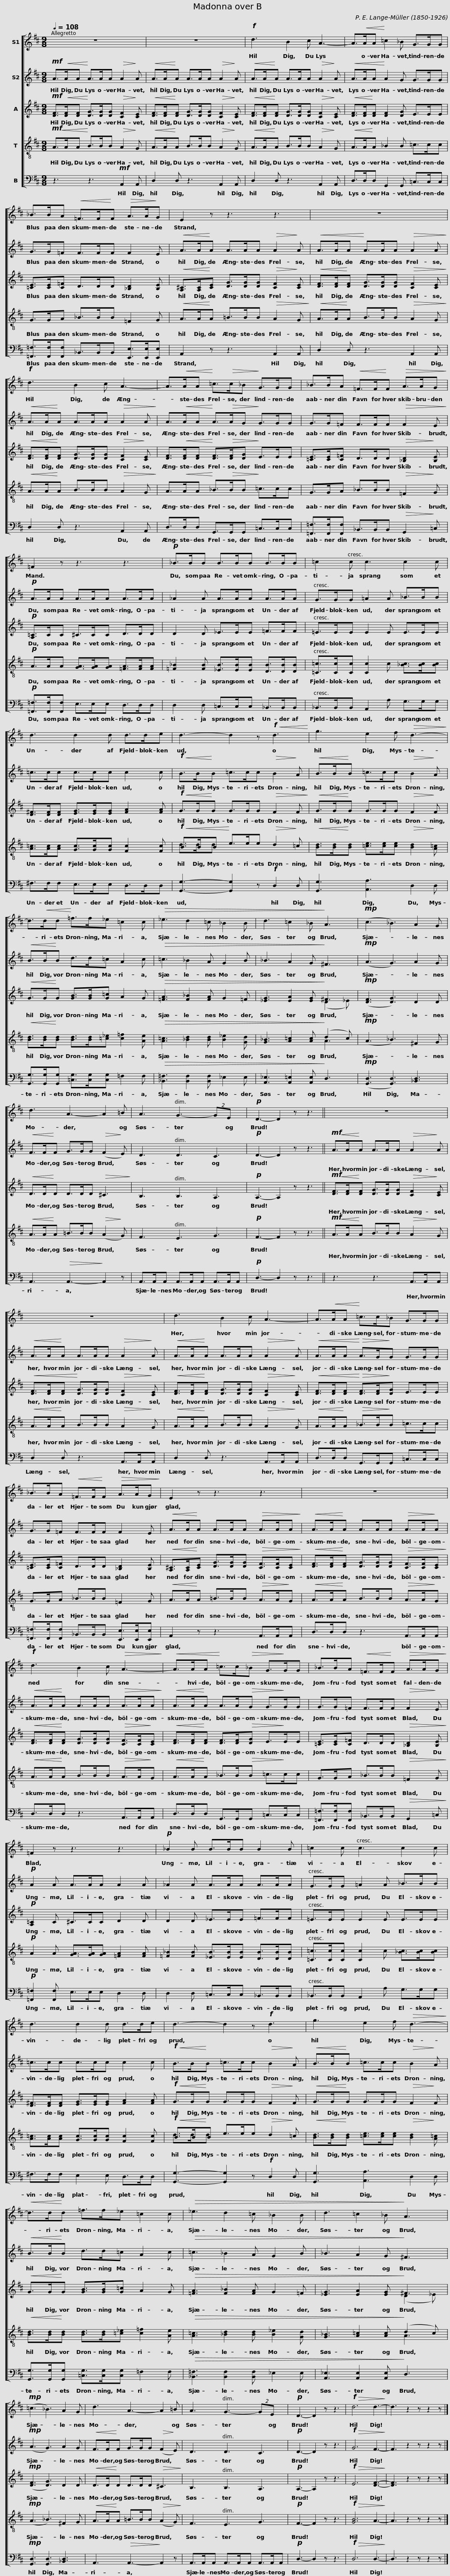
X:1
%%score [ 1 2 ( 3 4 ) ( 5 6 ) 7 ]
L:1/8
Q:1/4=108
M:9/8
I:linebreak $
K:D
V:1 treble
V:2 treble
V:3 treble
V:4 treble
V:5 treble-8
V:6 treble-8
V:7 bass
V:1
 z9 | z9 |!f! d3 B2 c A3- |$ A>!<(!AA!<)! =c2 _B G>GG | _B>BA!<(! =F>F!<)!F!>(! A>A!>)!G | %5
 E2 z z3 z3 |$ z9 |!f! d3 B2 c A3- | A>!<(!AA!<)! =c>!>(!c_B!>)! G>GG |$ _B>BA!<(! =F>F!<)!F!>(! A>AG!>)! | %10
 =F2 z z3 z3 |$!p! _B>BB B>BB B>BB |$ =c2 c c3 c2 c | d3 d2 d d>de | d3- d2 z!f!!<(! d3!<)! |$ %15
 g3 e2 f!>(! d3-!>)! | d>!<(!dd!<)! =f>f_e =c2 c |!>(! _e3 d2 =c _B2 B |$ d3 =c2 _B!>)! A3 |!mp! (c3 _B3) A2 G | %20
 d3 A3- A2 !courtesy!=B |$ A3 G3- (2:3:2GE |!p! D3- D2 z z3 || z9 |$ z9 | %25
 d3 B2 c A3- |$ A>!<(!AA!<)! =c>c_B G>GG |$ _B>BA!<(! =F>F!<)!F!>(! A>AG!>)! | E2 z z3 z3 | z9 |$ %30
!f! d3 B2 c!>(! A3-!>)! |!<(! A>AA!<)! =c>c!>(!_B G>!>)!GG | _B>BA!<(! =F>F!<)!F!>(! A>AG!>)! |$ =F2 z z3 z3 |!p! _B2 B B>BB B2 B | %35
 =c2 c c3 c2 c |$ d3 d2 d d>de | d3- d2 z!f! d3 | g3 e2 f!>(! d3-!>)! |$!<(! d>d!<)!d =f>f_e =c2 c | %40
!>(! _e3 d2 =c _B2 B | d3 =c2 _B!>)! A3 |!mp! (=c3 _B3) A2 G |$ d3 A3- A2 !courtesy!=B | A3 G3- (2:3:2GE | %45
!p! D3- D2 z z3 |!f!!>(! d6 d3-!>)! | d3 z2 z z2 z |] %48
V:2
!mf! A>!<(!AA!<)! A>AA!>(! A2!>)! A |!<(! A>A!<)!A A>AA!>(! A2!>)! A |!<(! A>A!<)!A A>AA!>(! A2!>)! A |$!<(! A>AA!<)! A2 G G>GG | G>G=F F>FF F2 E | %5
!<(! A>A!<)!A A>AA!>(! A2!>)! A |$!<(! A>AA!<)! A>AA!>(! A2 A!>)! |!<(! A>A!<)!A A>AA!>(! A2 A!>)! | A>!<(!AA!<)! A>!>(!AG!>)! G>GG |$ G>G=F F>FF!>(! F2 E!>)! | %10
!p! A>AA A>AA A>AA |$ _A2 A A>AA A>AA |$ G>GG !courtesy!=A2 A _B>BB | =c>cc c>cc c2 c |!f!!<(! B>B!<)!B =c>cc!>(! B2!>)! A |$ %15
!<(! B>B!<)!B =c>cc!>(! B2!>)! A |!<(! B>B!<)!B d>d=c A2 c |!>(! =c3 _B2 A G2 B |$ _B3 A2 G!>)! !courtesy!^F3 |!mp! (A3 G3) A2 G | %20
!<(! F>F!<)!F G>GG!>(! (F2!>)! E) |$ D3 D3 C3 |!p! D3- D2 z z3 ||!mf!!<(! A>A!<)!A A>AA!>(! A2!>)! A |$!<(! A>A!<)!A A>AA!>(! A2!>)! A | %25
!<(! A>A!<)!A A>AA!>(! A2!>)! A |$!<(! A>AA!<)!!>(! A>G!>)!G G>GG |$ G>G=F F>FF F2 E |!<(! A>A!<)!A A>AA!>(! A>AA!>)! |!<(! A>A!<)!A A>AA!>(! A>A!>)!A |$ %30
!<(! A>A!<)!A A>AA!>(! A>AA!>)! |!<(! A>A!<)!A A>A!>(!G G>!>)!GG | G>G=F F>FF!>(! F2!>)! E |$!p! A2 A A>AA A2 A | _A2 A A>AA A>AA | %35
 G>GG !courtesy!=A2 A _B>BB |$ =c>cc c>cc c2 c |!f!!<(! B>B!<)!B =c>cc!>(! B2!>)! A |!<(! B>B!<)!B =c>cc!>(! B2!>)! A |$!<(! B>B!<)!B d>d=c A2 c | %40
!>(! =c3 _B2 A G2 B | _B3 A2 G!>)! !courtesy!^F3 |!mp! (A3 G3) A2 G |$!<(! F>F!<)!F G>GG!>(! (F2!>)! E) | D3 D3 C3 | %45
!p! D3- D2 z z3 |!f!!>(! G6 F3-!>)! | F3 z2 z z2 z |] %48
V:3
!mf! [DF]>!<(![DF][DF]!<)! [DG]>[DG][DG]!>(! [CF]2!>)! [CE] |!<(! [DF]>[DF]!<)![DF] [DG]>[DG][DG]!>(! [CF]2!>)! [CE] |!<(! [DF]>[DF]!<)![DF] [DG]>[DG][DG]!>(! [CF]2!>)! [CE] |$!<(! [DF]>[DF]!<)![DF] [DF]2 [DG] E>EE | [=CE]>[CE][C=F] D>DD [_B,D]2 [B,E] | %5
!<(! [A,!courtesy!^C]>[A,C]!<)![CE] [DG]>[DG][DG]!>(! [CF]2!>)! [CE] |$!<(! [DF]>[DF]!<)![DF] [DG]>[DG][DG]!>(! [CF]2 [CE]!>)! |!<(! [DF]>[DF]!<)![DF] [DG]>[DG][DG]!>(! [CF]2!>)! [CE] | [DF]>!<(![DF][DF]!<)! [DF]>!>(![DF][DG]!>)! E>EE |$ [=CE]>[CE][C=F] D>DD!>(! [_B,D]2!>)! [B,E] | %10
!p! [A,=C]>CC ^C>CC D>DD |$ D2 D _E>EE =F>FF |$ !courtesy!=E>EE E2 E E>EE | [D!courtesy!^F]>[DF][DF] [EG]>[EG][EG] [FA]2 [FA] |!f!!<(! G>G!<)!G G>GG!>(! F2 F!>)! |$ %15
!<(! G>G!<)!G G>GG!>(! F2!>)! F |!<(! G>G!<)!G [GB]>[GB][G=c] A2 G |!>(! [=FA]3 [F_B]2 [FA] G2 !courtesy!=F |$ [_EG]3 [EA]2 [EG]!>)! !courtesy!^F3 |!mp! ([DF]3 [DG]3) D2 D | %20
!<(! D>D!<)!D D>DD!>(! !courtesy!^C3!>)! |$ B,3 B,3 A,3 |!p! A,3- A,2 z z3 ||!mf!!<(! [DF]>[DF]!<)![DF] [DG]>[DG][DG]!>(! [CF]2!>)! [CE] |$!<(! [DF]>[DF][DF]!<)! [DG]>[DG][DG]!>(! [CF]2!>)! [CE] | %25
!<(! [DF]>[DF]!<)![DF] [DG]>[DG][DG]!>(! [CF]2!>)! [CE] |$!<(! [DF]>[DF][DF]!<)!!>(! [DF]>[DF]!>)![DG] E>EE |$ [=CE]>[CE][C=F] D>DD [_B,D]2 [B,E] |!<(! [A,!courtesy!^C]>[A,C]!<)![CE] [DG]>[DG][DG]!>(! [CF]>[CF][CE]!>)! |!<(! [DF]>[DF]!<)![DF] [DG]>[DG][DG]!>(! [CF]>[CF][CE]!>)! |$ %30
!<(! [DF]>[DF]!<)![DF] [DG]>[DG][DG]!>(! [CF]>[CF]!>)![CE] |!<(! [DF]>[DF]!<)![DF] [DF]>[DF]!>(![DG] E>!>)!EE | [=CE]>[CE][C=F] D>DD!>(! [_B,D]2 [B,E]!>)! |$!p! [A,=C]2 C ^C>CC D2 D | D2 D _E>EE =F>FF | %35
 !courtesy!=E>EE E2 E E>EE |$ [D!courtesy!^F]>[DF][DF] [EG]>[EG][EG] [FA]2 [FA] |!f!!<(! G>G!<)!G G>GG!>(! F2!>)! F |!<(! G>G!<)!G G>GG!>(! F2!>)! F |$!<(! G>G!<)!G [GB]>[GB][G=c] A2 G | %40
!>(! [=FA]3 [F_B]2 [FA] G2 !courtesy!=F | [_EG]3 [EA]2 [EG]!>)! !courtesy!^F3 |!mp! ([DF]3 [DG]3) D2 D |$!<(! D>D!<)!D D>DD!>(! !courtesy!^C3!>)! | B,3 B,3 A,3 | %45
!p! A,3- A,2 z z3 |!f!!>(! E6 [DF]3-!>)! | [DF]3 z2 z z2 z |] %48
V:4
 x9 | x9 | x9 |$ x9 | x9 | %5
 x9 |$ x9 | x9 | x9 |$ x9 | %10
 x9 |$ x9 |$ x9 | x9 | x9 |$ %15
 x9 | x9 | x9 |$ x6 (D2 _E) | x9 | %20
 x9 |$ x9 | x9 || x9 |$ x9 | %25
 x9 |$ x9 |$ x9 | x9 | x9 |$ %30
 x9 | x9 | x9 |$ x9 | x9 | %35
 x9 |$ x9 | x9 | x9 |$ x9 | %40
 x9 | x6 (D2 _E) | x9 |$ x9 | x9 | %45
 x9 | x9 | x9 |] %48
V:5
!mf!!<(! A>AA!<)! B>BB!>(! A2!>)! G |!<(! A>A!<)!A B>BB!>(! A2!>)! G |!<(! A>A!<)!A B>BB!>(! A2!>)! G |$!<(! A>A!<)!A _B2 B =c>cc | G>GA _B>BB =F2 G | %5
!<(! A>A!<)!A !courtesy!=B>BB!>(! A2 G!>)! |$!<(! A>A!<)!A B>BB!>(! A2 G!>)! |!<(! A>A!<)!A B>BB!>(! A2 G!>)! | A>!<(!AA!<)! _B>!>(!BB!>)! =c>cc |$ G>GA _B>BB!>(! =F2!>)! G | %10
!p! A>AA [GA]>[GA][GA] [=FA]>[FA][FA] |$ [=F_B]2 [FB] [_EB]>[EB][EB] [DB]>[DB][DB] |$ [=C=c]>[Cc][Cc] [Cc]2 c [_Bc]>[Bc][Bc] | [A=c]>[Ac][Ac] [Gc]>[Gc][Gc] [Fc]2 [Fc] |!f!!<(! B>BB!<)! e>ee!>(! d2!>)! =c |$ %15
!<(! [Bd]>[Bd]!<)![Bd] [=ce]>[ce][ce]!>(! [Bd]2!>)! [A!courtesy!=c] |!<(! [Bd]>[Bd]!<)![Bd] [Bd]>[Bd][=c_e] [c=f]2 [Ae] |!>(! [A=c]3 [_Bd]2 [Bd] [B_e]2 [Gd] |$ [G_B]3 [A=c]2 [Ac]!>)! (d2 c) |!mp! (A3 _B3) !courtesy!^F2 G | %20
!<(! A>A!<)!A !courtesy!=B>BB!>(! (A2!>)! G) |$ F3 E3 G3 |!p! F3- F2 z z3 ||!mf!!<(! A>A!<)!A B>BB!>(! A2!>)! G |$!<(! A>A!<)!A B>BB!>(! A2!>)! G | %25
!<(! A>A!<)!A B>BB!>(! A2!>)! G |$!<(! A>A!<)!A!>(! _B>B!>)!B =c>cc |$ G>GA _B>BB =F2 G |!<(! A>A!<)!A !courtesy!=B>BB!>(! A>A!>)!G |!<(! A>A!<)!A B>BB!>(! A>A!>)!G |$ %30
!<(! A>A!<)!A B>BB!>(! A>A!>)!G |!<(! A>A!<)!A _B>B!>(!B =c>!>)!cc | G>GA _B>BB!>(! =F2 G!>)! |$!p! A2 A [GA]>[GA][GA] [=FA]2 [FA] | [=F_B]2 [FB] [_EB]>[EB][EB] [DB]>[DB][DB] | %35
 [=C=c]>[Cc][Cc] [Cc]2 c [_Bc]>[Bc][Bc] |$ [A=c]>[Ac][Ac] [Gc]>[Gc][Gc] [Fc]2 [Fc] |!f!!<(! B>B!<)!B e>ee!>(! d2!>)! =c |!<(! [Bd]>[Bd]!<)![Bd] [=ce]>[ce][ce]!>(! [Bd]2!>)! [A!courtesy!=c] |$!<(! [Bd]>[Bd]!<)![Bd] [Bd]>[Bd][=c_e] [c=f]2 [Ae] | %40
!>(! [A=c]3 [_Bd]2 [Bd] [B_e]2 [Gd] | [G_B]3 [A=c]2 [Ac]!>)! (d2 c) |!mp! (A3 _B3) !courtesy!^F2 G |$!<(! A>A!<)!A !courtesy!=B>BB!>(! (A2 G)!>)! | F3 E3 G3 | %45
!p! F3- F2 z z3 |!f!!>(! [GB]6 A3-!>)! | A3 z2 z z2 z |] %48
V:6
 x9 | x9 | x9 |$ x9 | x9 | %5
 x9 |$ x9 | x9 | x9 |$ x9 | %10
 x9 |$ x9 |$ x9 | x9 | d>dd x6 |$ %15
 x9 | x9 | x9 |$ x6 A3 | x9 | %20
 x9 |$ x9 | x9 || x9 |$ x9 | %25
 x9 |$ x9 |$ x9 | x9 | x9 |$ %30
 x9 | x9 | x9 |$ x9 | x9 | %35
 x9 |$ x9 | d>dd x6 | x9 |$ x9 | %40
 x9 | x6 A3 | x9 |$ x9 | x9 | %45
 x9 | x9 | x9 |] %48
V:7
 z3 z3!mf! A,,2 A,, | D,2 D, z3 A,,2 A,, | D,2 D, z3 A,,2 A,, |$ D,>D,D, G,,2 G,, =C,>C,C, | [=F,,=F,]>[F,,F,][F,,F,] _B,,>B,,B,, [E,,E,]>[E,,E,][E,,E,] | %5
 A,,2 z z3 A,,2 A,, |$ D,2 D, z3 A,,2 A,, | D,2 D, z3 A,,2 A,, | D,>D,D, G,,>G,,G,, =C,>C,C, |$ [=F,,=F,]>[F,,F,][F,,F,] _B,,>B,,B,,!>(! G,,2!>)! =C, | %10
!p! [=F,,=F,]>[F,,F,][F,,F,] E,>E,E, D,>D,D, |$ D,2 D, =C,>C,C, _B,,>B,,B,, |$ _B,,>B,,B,, A,,2 A, G,>G,G, | !courtesy!^F,>F,F, E,>E,E, D,>D,D, | [G,,G,]3- [G,,G,]2 z!f! D,2 D, |$ %15
 [G,,G,]3 [A,,A,]3 D,2 D, | [G,,G,]>[G,,G,][G,,G,] [=C,G,]>[C,G,][C,G,] =F,2 F, |!>(! [_B,,=F,]3 [B,,F,]2 [B,,F,] _E,2 E, |$ [A,,_E,]3 [A,,=E,]2 [A,,E,]!>)! D,3 |!mp! ([G,,D,]3 [G,,D,]3) [_B,,D,]3 | %20
 A,,3!>(! A,,3-!>)! A,,2 z |$ A,,>A,,A,, A,,>A,,A,, A,,>A,,A,, |!p! D,3- D,2 z z3 || z3 z3 A,,>A,,A,, |$ D,2 D, z3 A,,>A,,A,, | %25
 D,2 D, z3 A,,>A,,A,, |$ D,>D,D, G,,>G,,G,, =C,>C,C, |$ [=F,,=F,]>[F,,F,][F,,F,] _B,,>B,,B,, [E,,E,]>[E,,E,][E,,E,] | A,,2 z z3 A,,>A,,A,, | D,>D,D, z3 A,,>A,,A,, |$ %30
 D,>D,D, z3 A,,>A,,A,, | D,>D,D, G,,>G,,G,, =C,>C,C, | [=F,,=F,]>[F,,F,][F,,F,] _B,,>B,,B,,!>(! G,,2 =C,!>)! |$!p! [=F,,=F,]2 [F,,F,] E,>E,E, D,2 D, | D,2 D, =C,>C,C, _B,,>B,,B,, | %35
 _B,,>B,,B,, A,,2 A, G,>G,G, |$ !courtesy!^F,>F,F, E,2 E, D,>D,D, | [G,,G,]3- [G,,G,]2 z!f! D,2 D, | [G,,G,]3 [A,,A,]3 D,2 D, |$ [G,,G,]>[G,,G,][G,,G,] [=C,G,]>[C,G,][C,G,] =F,2 F, | %40
!>(! [_B,,=F,]3 [B,,F,]2 [B,,F,] _E,2 E, | [A,,_E,]3 [A,,E,]2 [A,,E,]!>)! D,3 |!mp! [G,,D,]3 [G,,D,]3 [_B,,D,]3 |$ A,,3!>(! A,,3-!>)! A,,2 z | A,,>A,,A,, A,,>A,,A,, A,,>A,,A,, | %45
!p! D,3- D,2 z z3 |!f!!>(! D,6 D,3-!>)! | D,3 z2 z z2 z |] %48
